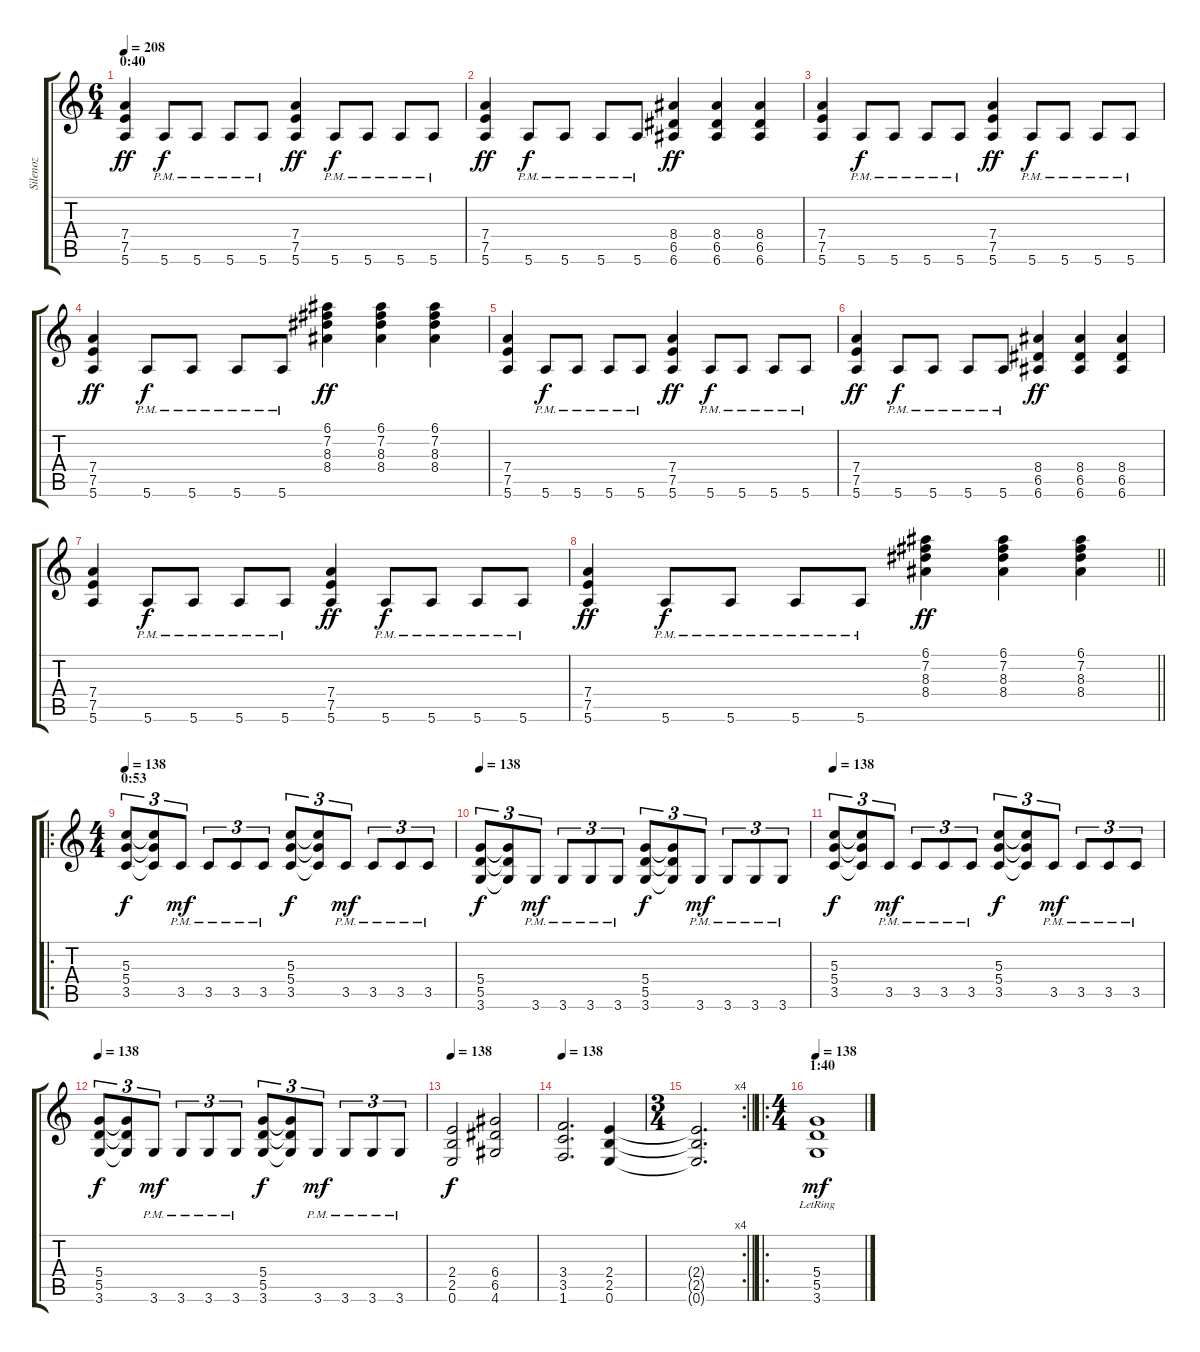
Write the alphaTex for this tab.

\track ("Silenoz" "Silenoz") {instrument distortionguitar}
\staff {score tabs}
\tuning (E4 B3 G3 D3 A2 E2) {hide}
\ts (6 4)
\section ("" "0:40")
\tempo 208
\clef g2
\ks c
(7.4 7.5 5.6).4{dy ff} 5.6{pm}.8{dy f} 5.6{pm}.8 5.6{pm}.8 5.6{pm}.8 (7.4 7.5 5.6).4{dy ff} 5.6{pm}.8{dy f} 5.6{pm}.8 5.6{pm}.8 5.6{pm}.8 |
(7.4 7.5 5.6).4{dy ff} 5.6{pm}.8{dy f} 5.6{pm}.8 5.6{pm}.8 5.6{pm}.8 (8.4 6.5 6.6).4{dy ff} (8.4 6.5 6.6).4 (8.4 6.5 6.6).4 |
(7.4 7.5 5.6).4 5.6{pm}.8{dy f} 5.6{pm}.8 5.6{pm}.8 5.6{pm}.8 (7.4 7.5 5.6).4{dy ff} 5.6{pm}.8{dy f} 5.6{pm}.8 5.6{pm}.8 5.6{pm}.8 |
(7.4 7.5 5.6).4{dy ff} 5.6{pm}.8{dy f} 5.6{pm}.8 5.6{pm}.8 5.6{pm}.8 (6.1 7.2 8.3 8.4).4{dy ff} (6.1 7.2 8.3 8.4).4 (6.1 7.2 8.3 8.4).4 |
(7.4 7.5 5.6).4 5.6{pm}.8{dy f} 5.6{pm}.8 5.6{pm}.8 5.6{pm}.8 (7.4 7.5 5.6).4{dy ff} 5.6{pm}.8{dy f} 5.6{pm}.8 5.6{pm}.8 5.6{pm}.8 |
(7.4 7.5 5.6).4{dy ff} 5.6{pm}.8{dy f} 5.6{pm}.8 5.6{pm}.8 5.6{pm}.8 (8.4 6.5 6.6).4{dy ff} (8.4 6.5 6.6).4 (8.4 6.5 6.6).4 |
(7.4 7.5 5.6).4 5.6{pm}.8{dy f} 5.6{pm}.8 5.6{pm}.8 5.6{pm}.8 (7.4 7.5 5.6).4{dy ff} 5.6{pm}.8{dy f} 5.6{pm}.8 5.6{pm}.8 5.6{pm}.8 |
\barLineRight lightlight
(7.4 7.5 5.6).4{dy ff} 5.6{pm}.8{dy f} 5.6{pm}.8 5.6{pm}.8 5.6{pm}.8 (6.1 7.2 8.3 8.4).4{dy ff} (6.1 7.2 8.3 8.4).4 (6.1 7.2 8.3 8.4).4 |
\ro
\ts (4 4)
\section ("" "0:53")
\tempo 138
(5.3 5.4 3.5).8{tu (3 2) dy f} (5.3{t} 5.4{t} 3.5{t}).8{tu (3 2)} 3.5{pm}.8{tu (3 2) dy mf} 3.5{pm}.8{tu (3 2)} 3.5{pm}.8{tu (3 2)} 3.5{pm}.8{tu (3 2)} (5.3 5.4 3.5).8{tu (3 2) dy f} (5.3{t} 5.4{t} 3.5{t}).8{tu (3 2)} 3.5{pm}.8{tu (3 2) dy mf} 3.5{pm}.8{tu (3 2)} 3.5{pm}.8{tu (3 2)} 3.5{pm}.8{tu (3 2)} |
\tempo 138
(5.4 5.5 3.6).8{tu (3 2) dy f} (5.4{t} 5.5{t} 3.6{t}).8{tu (3 2)} 3.6{pm}.8{tu (3 2) dy mf} 3.6{pm}.8{tu (3 2)} 3.6{pm}.8{tu (3 2)} 3.6{pm}.8{tu (3 2)} (5.4 5.5 3.6).8{tu (3 2) dy f} (5.4{t} 5.5{t} 3.6{t}).8{tu (3 2)} 3.6{pm}.8{tu (3 2) dy mf} 3.6{pm}.8{tu (3 2)} 3.6{pm}.8{tu (3 2)} 3.6{pm}.8{tu (3 2)} |
\tempo 138
(5.3 5.4 3.5).8{tu (3 2) dy f} (5.3{t} 5.4{t} 3.5{t}).8{tu (3 2)} 3.5{pm}.8{tu (3 2) dy mf} 3.5{pm}.8{tu (3 2)} 3.5{pm}.8{tu (3 2)} 3.5{pm}.8{tu (3 2)} (5.3 5.4 3.5).8{tu (3 2) dy f} (5.3{t} 5.4{t} 3.5{t}).8{tu (3 2)} 3.5{pm}.8{tu (3 2) dy mf} 3.5{pm}.8{tu (3 2)} 3.5{pm}.8{tu (3 2)} 3.5{pm}.8{tu (3 2)} |
\tempo 138
(5.4 5.5 3.6).8{tu (3 2) dy f} (5.4{t} 5.5{t} 3.6{t}).8{tu (3 2)} 3.6{pm}.8{tu (3 2) dy mf} 3.6{pm}.8{tu (3 2)} 3.6{pm}.8{tu (3 2)} 3.6{pm}.8{tu (3 2)} (5.4 5.5 3.6).8{tu (3 2) dy f} (5.4{t} 5.5{t} 3.6{t}).8{tu (3 2)} 3.6{pm}.8{tu (3 2) dy mf} 3.6{pm}.8{tu (3 2)} 3.6{pm}.8{tu (3 2)} 3.6{pm}.8{tu (3 2)} |
\tempo 138
(2.4 2.5 0.6).2{dy f} (6.4 6.5 4.6).2 |
\tempo 138
(3.4 3.5 1.6).2{d} (2.4 2.5 0.6).4 |
\rc 4
\ts (3 4)
\barLineRight lightlight
(2.4{t} 2.5{t} 0.6{t}).2{d} |
\ro
\ts (4 4)
\section ("" "1:40")
\tempo 138
(5.4{lr} 5.5{lr} 3.6{lr}).1{dy mf}
